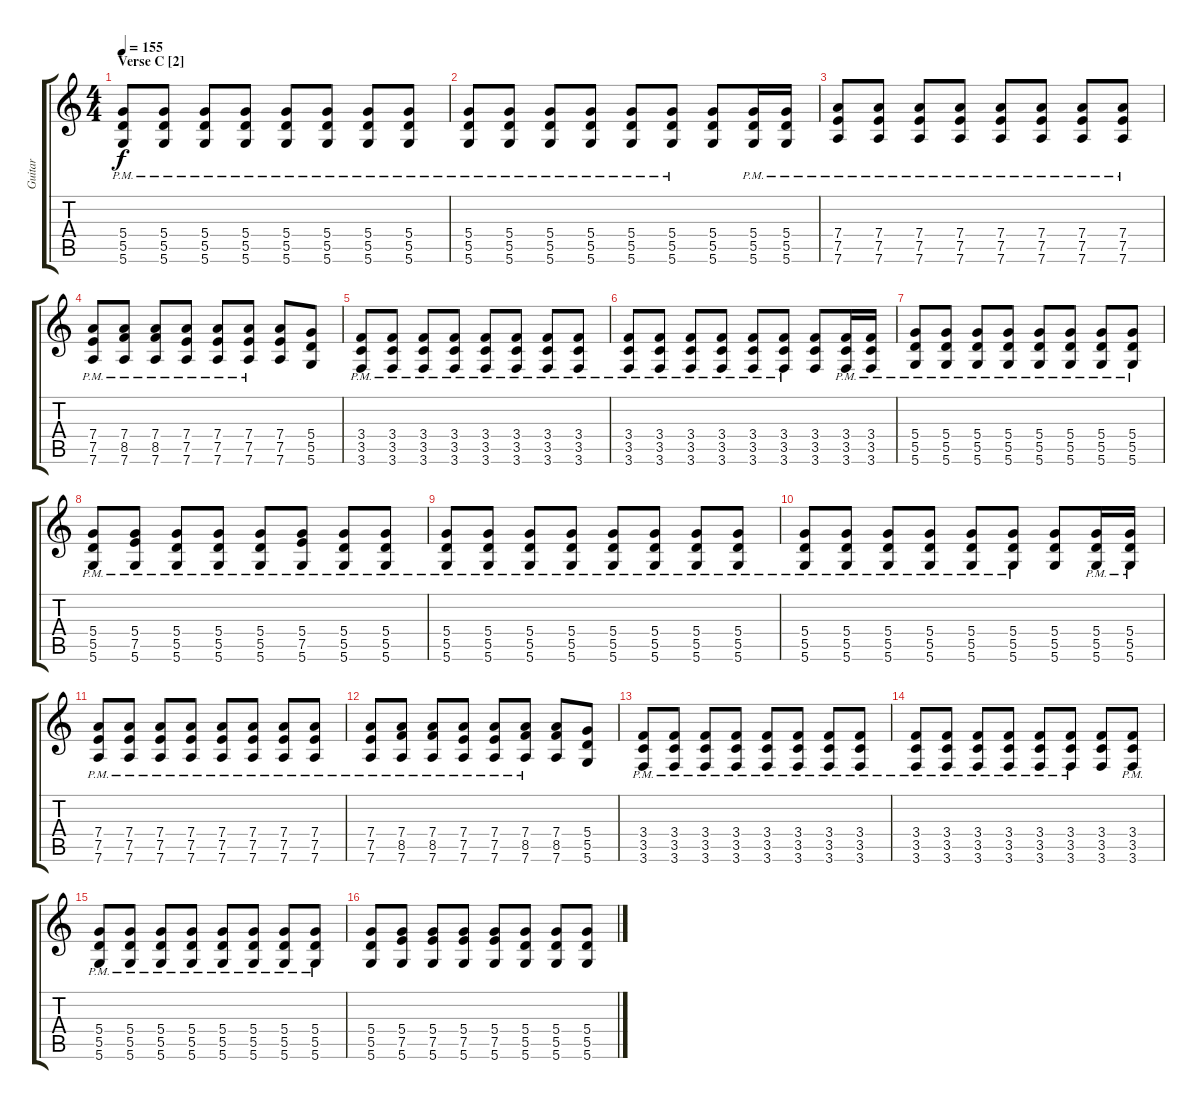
\track ("Guitar" "Guitar") {instrument overdrivenguitar}
\staff {score tabs}
\tuning (E4 B3 G3 D3 A2 D2) {hide}
\ts (4 4)
\section ("" "Verse C [2]")
\tempo 155
\clef g2
\ks c
(5.4{pm} 5.5{pm} 5.6{pm}).8{dy f volume 16} (5.4{pm} 5.5{pm} 5.6{pm}).8 (5.4{pm} 5.5{pm} 5.6{pm}).8 (5.4{pm} 5.5{pm} 5.6{pm}).8 (5.4{pm} 5.5{pm} 5.6{pm}).8 (5.4{pm} 5.5{pm} 5.6{pm}).8 (5.4{pm} 5.5{pm} 5.6{pm}).8 (5.4{pm} 5.5{pm} 5.6{pm}).8 |
(5.4{pm} 5.5{pm} 5.6{pm}).8 (5.4{pm} 5.5{pm} 5.6{pm}).8 (5.4{pm} 5.5{pm} 5.6).8 (5.4{pm} 5.5{pm} 5.6{pm}).8 (5.4{pm} 5.5{pm} 5.6{pm}).8 (5.4{pm} 5.5{pm} 5.6{pm}).8 (5.4 5.5 5.6).8 (5.4{pm} 5.5{pm} 5.6{pm}).16 (5.4{pm} 5.5{pm} 5.6{pm}).16 |
(7.4{pm} 7.5{pm} 7.6{pm}).8 (7.4{pm} 7.5{pm} 7.6{pm}).8 (7.4{pm} 7.5{pm} 7.6{pm}).8 (7.4{pm} 7.5{pm} 7.6{pm}).8 (7.4{pm} 7.5{pm} 7.6{pm}).8 (7.4{pm} 7.5{pm} 7.6{pm}).8 (7.4{pm} 7.5{pm} 7.6{pm}).8 (7.4{pm} 7.5{pm} 7.6{pm}).8 |
(7.4{pm} 7.5{pm} 7.6{pm}).8 (7.4{pm} 8.5{pm} 7.6{pm}).8 (7.4{pm} 8.5{pm} 7.6{pm}).8 (7.4{pm} 7.5{pm} 7.6{pm}).8 (7.4{pm} 7.5{pm} 7.6{pm}).8 (7.4{pm} 7.5{pm} 7.6{pm}).8 (7.4 7.5 7.6).8 (5.4 5.5 5.6).8 |
(3.4{pm} 3.5{pm} 3.6{pm}).8 (3.4{pm} 3.5{pm} 3.6{pm}).8 (3.4{pm} 3.5{pm} 3.6{pm}).8 (3.4{pm} 3.5{pm} 3.6{pm}).8 (3.4{pm} 3.5{pm} 3.6{pm}).8 (3.4{pm} 3.5{pm} 3.6{pm}).8 (3.4{pm} 3.5{pm} 3.6{pm}).8 (3.4{pm} 3.5{pm} 3.6{pm}).8 |
(3.4{pm} 3.5{pm} 3.6{pm}).8 (3.4{pm} 3.5{pm} 3.6{pm}).8 (3.4{pm} 3.5{pm} 3.6{pm}).8 (3.4{pm} 3.5{pm} 3.6{pm}).8 (3.4{pm} 3.5{pm} 3.6{pm}).8 (3.4{pm} 3.5{pm} 3.6{pm}).8 (3.4 3.5 3.6).8 (3.4{pm} 3.5{pm} 3.6{pm}).16 (3.4{pm} 3.5{pm} 3.6{pm}).16 |
(5.4{pm} 5.5{pm} 5.6{pm}).8 (5.4{pm} 5.5{pm} 5.6{pm}).8 (5.4{pm} 5.5{pm} 5.6{pm}).8 (5.4{pm} 5.5{pm} 5.6{pm}).8 (5.4{pm} 5.5{pm} 5.6{pm}).8 (5.4{pm} 5.5{pm} 5.6{pm}).8 (5.4{pm} 5.5{pm} 5.6{pm}).8 (5.4{pm} 5.5{pm} 5.6{pm}).8 |
(5.4{pm} 5.5{pm} 5.6{pm}).8 (5.4{pm} 7.5{pm} 5.6{pm}).8 (5.4{pm} 5.5{pm} 5.6{pm}).8 (5.4{pm} 5.5{pm} 5.6{pm}).8 (5.4{pm} 5.5{pm} 5.6{pm}).8 (5.4{pm} 7.5{pm} 5.6{pm}).8 (5.4{pm} 5.5{pm} 5.6{pm}).8 (5.4{pm} 5.5{pm} 5.6{pm}).8 |
(5.4{pm} 5.5{pm} 5.6{pm}).8 (5.4{pm} 5.5{pm} 5.6{pm}).8 (5.4{pm} 5.5{pm} 5.6{pm}).8 (5.4{pm} 5.5{pm} 5.6{pm}).8 (5.4{pm} 5.5{pm} 5.6{pm}).8 (5.4{pm} 5.5{pm} 5.6{pm}).8 (5.4{pm} 5.5{pm} 5.6{pm}).8 (5.4{pm} 5.5{pm} 5.6{pm}).8 |
(5.4{pm} 5.5{pm} 5.6{pm}).8 (5.4{pm} 5.5{pm} 5.6{pm}).8 (5.4{pm} 5.5{pm} 5.6{pm}).8 (5.4{pm} 5.5{pm} 5.6{pm}).8 (5.4{pm} 5.5{pm} 5.6{pm}).8 (5.4{pm} 5.5{pm} 5.6{pm}).8 (5.4 5.5 5.6).8 (5.4{pm} 5.5{pm} 5.6{pm}).16 (5.4{pm} 5.5{pm} 5.6{pm}).16 |
(7.4{pm} 7.5{pm} 7.6{pm}).8 (7.4{pm} 7.5{pm} 7.6{pm}).8 (7.4{pm} 7.5{pm} 7.6{pm}).8 (7.4{pm} 7.5{pm} 7.6{pm}).8 (7.4{pm} 7.5{pm} 7.6{pm}).8 (7.4{pm} 7.5{pm} 7.6{pm}).8 (7.4{pm} 7.5{pm} 7.6{pm}).8 (7.4{pm} 7.5{pm} 7.6{pm}).8 |
(7.4{pm} 7.5{pm} 7.6{pm}).8 (7.4{pm} 8.5{pm} 7.6{pm}).8 (7.4{pm} 8.5{pm} 7.6{pm}).8 (7.4{pm} 7.5{pm} 7.6{pm}).8 (7.4{pm} 7.5{pm} 7.6{pm}).8 (7.4{pm} 8.5{pm} 7.6{pm}).8 (7.4 8.5 7.6).8 (5.4 5.5 5.6).8 |
(3.4{pm} 3.5{pm} 3.6{pm}).8 (3.4{pm} 3.5{pm} 3.6{pm}).8 (3.4{pm} 3.5{pm} 3.6{pm}).8 (3.4{pm} 3.5{pm} 3.6{pm}).8 (3.4{pm} 3.5{pm} 3.6{pm}).8 (3.4{pm} 3.5{pm} 3.6{pm}).8 (3.4{pm} 3.5{pm} 3.6{pm}).8 (3.4{pm} 3.5{pm} 3.6{pm}).8 |
(3.4{pm} 3.5{pm} 3.6{pm}).8 (3.4{pm} 3.5{pm} 3.6{pm}).8 (3.4{pm} 3.5{pm} 3.6{pm}).8 (3.4{pm} 3.5{pm} 3.6{pm}).8 (3.4{pm} 3.5{pm} 3.6{pm}).8 (3.4{pm} 3.5{pm} 3.6{pm}).8 (3.4 3.5 3.6).8 (3.4{pm} 3.5{pm} 3.6{pm}).8 |
(5.4{pm} 5.5{pm} 5.6{pm}).8 (5.4{pm} 5.5{pm} 5.6{pm}).8 (5.4{pm} 5.5{pm} 5.6{pm}).8 (5.4{pm} 5.5{pm} 5.6{pm}).8 (5.4{pm} 5.5{pm} 5.6{pm}).8 (5.4{pm} 5.5{pm} 5.6{pm}).8 (5.4{pm} 5.5{pm} 5.6{pm}).8 (5.4{pm} 5.5{pm} 5.6{pm}).8 |
(5.4 5.5 5.6).8 (5.4 7.5 5.6).8 (5.4 7.5 5.6).8 (5.4 7.5 5.6).8 (5.4 7.5 5.6).8 (5.4 5.5 5.6).8 (5.4 5.5 5.6).8 (5.4 5.5 5.6).8
